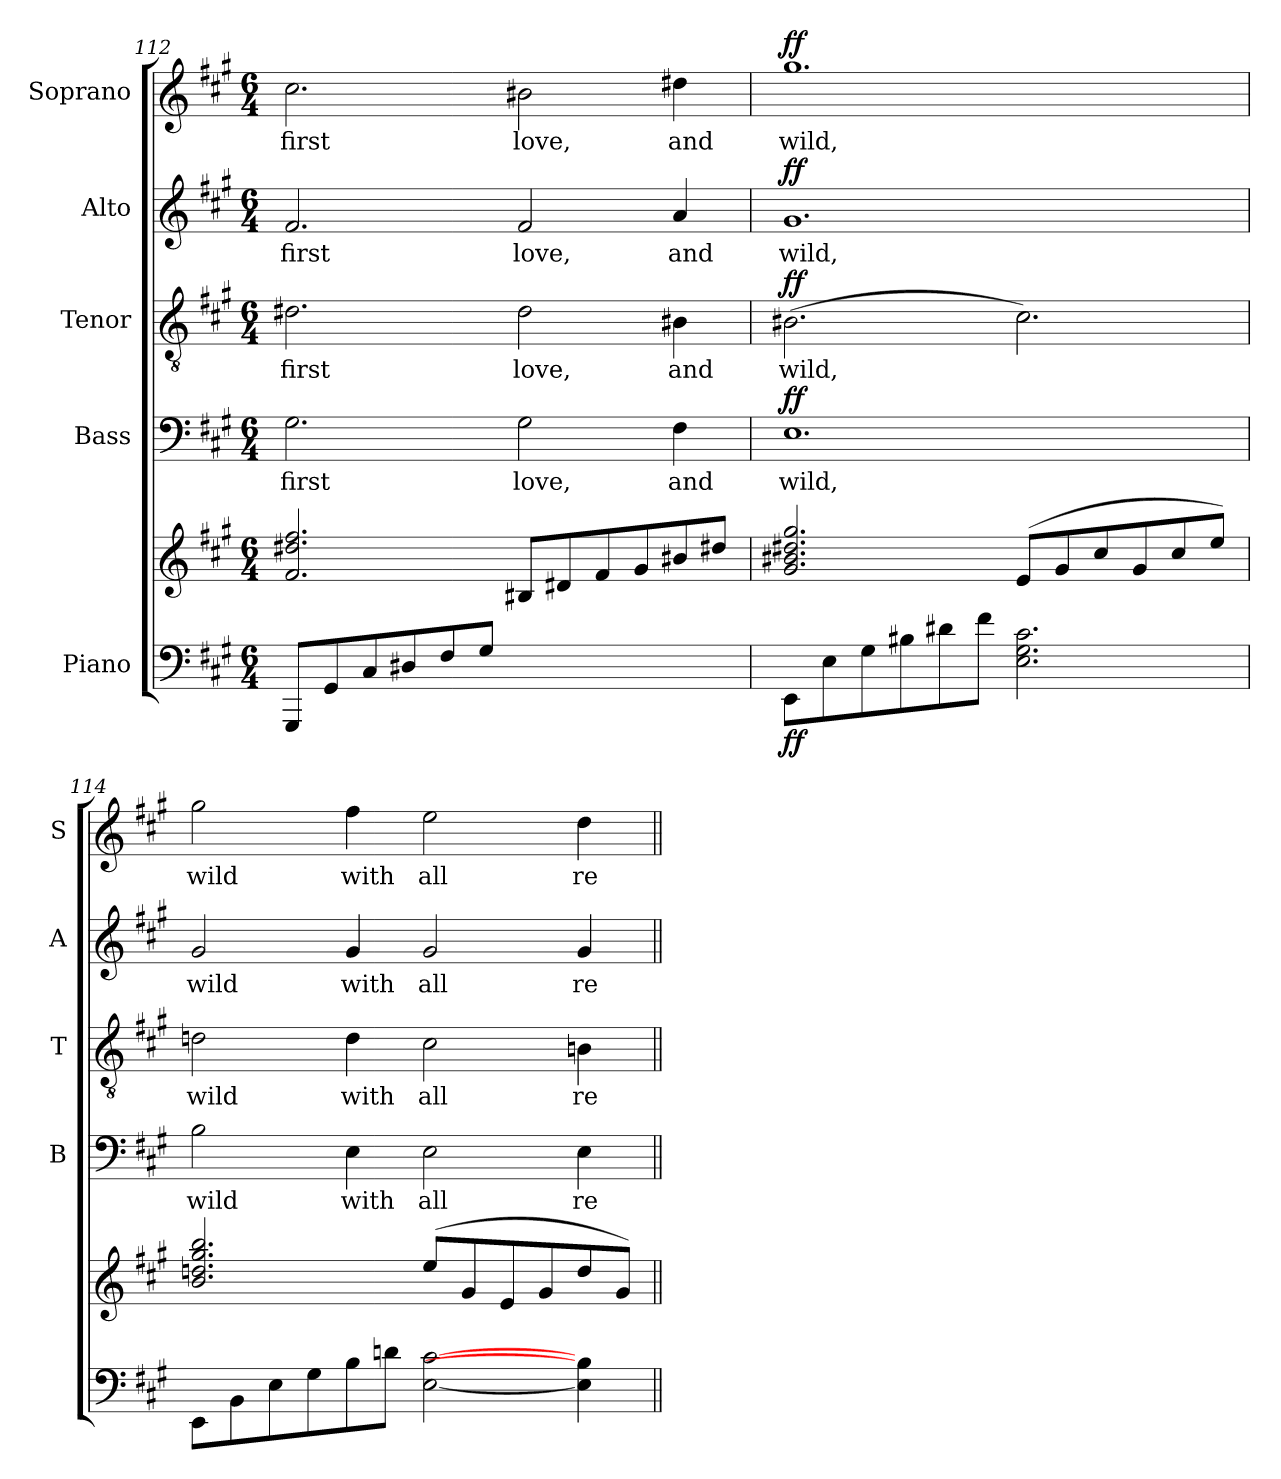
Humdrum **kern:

**kern	**kern	**dynam	**kern	**text	**dynam	**kern	**text	**dynam	**kern	**text	**dynam	**kern	**text	**dynam
*part5	*part5	*part5	*part4	*part4	*part4	*part3	*part3	*part3	*part2	*part2	*part2	*part1	*part1	*part1
*staff6	*staff5	*staff5/6	*staff4	*staff4	*staff4	*staff3	*staff3	*staff3	*staff2	*staff2	*staff2	*staff1	*staff1	*staff1
*I"Piano	*	*	*I"Bass	*	*	*I"Tenor	*	*	*I"Alto	*	*	*I"Soprano	*	*
*	*	*	*I'B	*	*	*I'T	*	*	*I'A	*	*	*I'S	*	*
*clefF4	*clefG2	*	*clefF4	*	*	*clefGv2	*	*	*clefG2	*	*	*clefG2	*	*
*k[f#c#g#]	*k[f#c#g#]	*	*k[f#c#g#]	*	*	*k[f#c#g#]	*	*	*k[f#c#g#]	*	*	*k[f#c#g#]	*	*
*A:	*A:	*	*A:	*	*	*A:	*	*	*A:	*	*	*A:	*	*
*M6/4	*M6/4	*	*M6/4	*	*	*M6/4	*	*	*M6/4	*	*	*M6/4	*	*
=112	=112	=112	=112	=112	=112	=112	=112	=112	=112	=112	=112	=112	=112	=112
*	*^	*	*	*	*	*	*	*	*	*	*	*	*	*
!	!	!LO:N:vis=1	!	!	!LO:LY:b	!	!	!LO:LY:b	!	!	!LO:LY:b	!	!	!LO:LY:b	!
*	*	*^	*	*	*	*	*	*	*	*	*	*	*	*	*
(<8GGG#L	2.f# 2.dd#X 2.ff#	1.ryy	2.ryy	.	2.G#	first	.	2.d#X	first	.	2.f#	first	.	2.cc#	first	.
8GG#	.	.	.	.	.	.	.	.	.	.	.	.	.	.	.	.
8C#	.	.	.	.	.	.	.	.	.	.	.	.	.	.	.	.
8D#X	.	.	.	.	.	.	.	.	.	.	.	.	.	.	.	.
8F#	.	.	.	.	.	.	.	.	.	.	.	.	.	.	.	.
8G#J	.	.	.	.	.	.	.	.	.	.	.	.	.	.	.	.
!	!	!	!	!	!	!LO:LY:b	!	!	!LO:LY:b	!	!	!LO:LY:b	!	!	!LO:LY:b	!
2.ryy	2.ryy	.	8B#XL	.	2G#	love,	.	2d#	love,	.	2f#	love,	.	2b#X	love,	.
.	.	.	8d#X	.	.	.	.	.	.	.	.	.	.	.	.	.
.	.	.	8f#	.	.	.	.	.	.	.	.	.	.	.	.	.
.	.	.	8g#	.	.	.	.	.	.	.	.	.	.	.	.	.
!	!	!	!	!	!	!LO:LY:b	!	!	!LO:LY:b	!	!	!LO:LY:b	!	!	!LO:LY:b	!
.	.	.	8b#X	.	4F#	and	.	4B#X	and	.	4a	and	.	4dd#X	and	.
.	.	.	8dd#XJ)	.	.	.	.	.	.	.	.	.	.	.	.	.
=113	=113	=113	=113	=113	=113	=113	=113	=113	=113	=113	=113	=113	=113	=113	=113	=113
!	!	!LO:N:vis=1	!	!LO:DY:b=2	!	!LO:LY:b	!	!	!LO:LY:b	!	!	!LO:LY:b	!	!	!LO:LY:b	!
!	!	!	!	!LO:DY:n=1:b	!	!	!LO:DY:b	!	!	!LO:DY:b	!	!	!LO:DY:b	!	!	!LO:DY:b
*	*	*v	*v	*	*	*	*	*	*	*	*	*	*	*	*	*
8EEL	2.g# 2.b#X 2.dd#X 2.gg#	1.ryy	f f	1.E	wild,	ff	(>2.B#X	wild,	ff	1.g#	wild,	ff	1.gg#	wild,	ff
8E	.	.	.	.	.	.	.	.	.	.	.	.	.	.	.
8G#	.	.	.	.	.	.	.	.	.	.	.	.	.	.	.
8B#X	.	.	.	.	.	.	.	.	.	.	.	.	.	.	.
8d#X	.	.	.	.	.	.	.	.	.	.	.	.	.	.	.
8f#J	.	.	.	.	.	.	.	.	.	.	.	.	.	.	.
2.E 2.G# 2.c#	(<8eL	.	.	.	.	.	2.c#)	.	.	.	.	.	.	.	.
.	8g#	.	.	.	.	.	.	.	.	.	.	.	.	.	.
.	8cc#	.	.	.	.	.	.	.	.	.	.	.	.	.	.
.	8g#	.	.	.	.	.	.	.	.	.	.	.	.	.	.
.	8cc#	.	.	.	.	.	.	.	.	.	.	.	.	.	.
.	8eeJ)	.	.	.	.	.	.	.	.	.	.	.	.	.	.
=114	=114	=114	=114	=114	=114	=114	=114	=114	=114	=114	=114	=114	=114	=114	=114
!	!	!LO:N:vis=1	!	!	!LO:LY:b	!	!	!LO:LY:b	!	!	!LO:LY:b	!	!	!LO:LY:b	!
8EEL	2.b 2.ddn 2.gg# 2.bb	1.ryy	.	2B	wild	.	2dn	wild	.	2g#	wild	.	2gg#	wild	.
8BB	.	.	.	.	.	.	.	.	.	.	.	.	.	.	.
8E	.	.	.	.	.	.	.	.	.	.	.	.	.	.	.
8G#	.	.	.	.	.	.	.	.	.	.	.	.	.	.	.
!	!	!	!	!	!LO:LY:b	!	!	!LO:LY:b	!	!	!LO:LY:b	!	!	!LO:LY:b	!
8B	.	.	.	4E	with	.	4d	with	.	4g#	with	.	4ff#	with	.
8dnJ	.	.	.	.	.	.	.	.	.	.	.	.	.	.	.
!	!	!	!	!	!LO:LY:b	!	!	!LO:LY:b	!	!	!LO:LY:b	!	!	!LO:LY:b	!
[2E [2c#	(<8eeL	.	.	2E	all	.	2c#	all	.	2g#	all	.	2ee	all	.
.	8g#	.	.	.	.	.	.	.	.	.	.	.	.	.	.
.	8e	.	.	.	.	.	.	.	.	.	.	.	.	.	.
.	8g#	.	.	.	.	.	.	.	.	.	.	.	.	.	.
!	!	!	!	!	!LO:LY:b	!	!	!LO:LY:b	!	!	!LO:LY:b	!	!	!LO:LY:b	!
4E] 4B]	8dd	.	.	4E	re-	.	4Bn	re-	.	4g#	re-	.	4dd	re-	.
.	8g#J)	.	.	.	.	.	.	.	.	.	.	.	.	.	.
*	*v	*v	*	*	*	*	*	*	*	*	*	*	*	*	*
=||	=||	=||	=||	=||	=||	=||	=||	=||	=||	=||	=||	=||	=||	=||
*-	*-	*-	*-	*-	*-	*-	*-	*-	*-	*-	*-	*-	*-	*-
